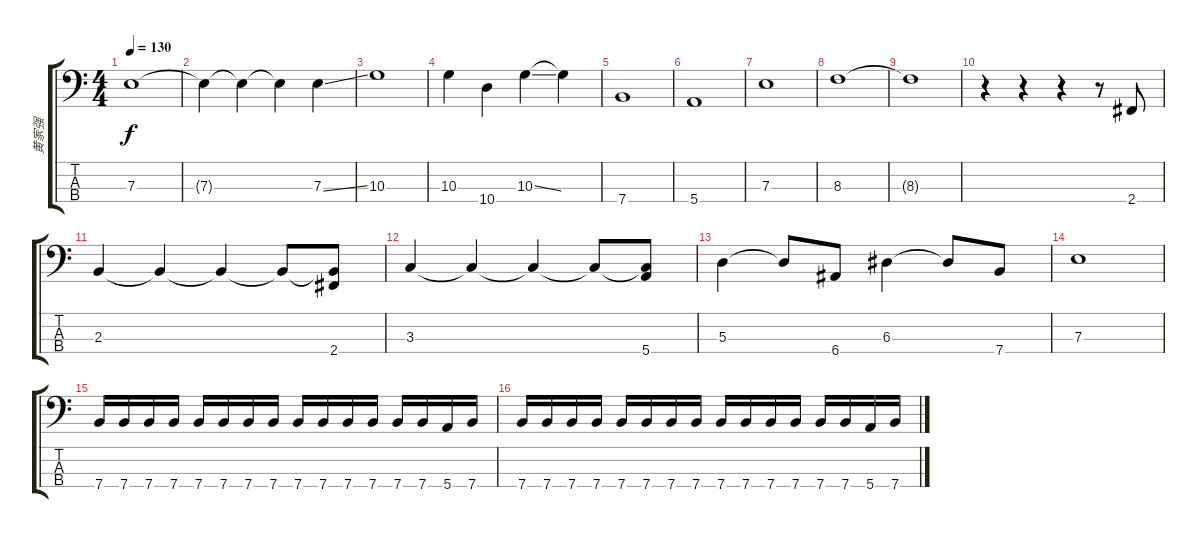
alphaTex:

\track ("黄家强" "黄家强") {instrument electricbassfinger}
\staff {score tabs}
\tuning (G2 D2 A1 E1) {hide}
\ts (4 4)
\tempo 130
\clef f4
\ks c
7.3.1{dy f} |
7.3{t}.4 7.3{t}.4 7.3{t}.4 7.3{ss}.4 |
10.3.1 |
10.3.4 10.4.4 10.3{ss}.4 10.3{t}.4 |
7.4.1 |
5.4.1 |
7.3.1 |
8.3.1 |
8.3{t}.1 |
r.4 r.4 r.4 r.8 2.4.8 |
2.3.4 2.3{t}.4 2.3{t}.4 2.3{t}.8 (2.3{t} 2.4).8 |
3.3.4 3.3{t}.4 3.3{t}.4 3.3{t}.8 (3.3{t} 5.4).8 |
5.3.4 5.3{t}.8 6.4.8 6.3.4 6.3{t}.8 7.4.8 |
7.3.1 |
7.4.16 7.4.16 7.4.16 7.4.16 7.4.16 7.4.16 7.4.16 7.4.16 7.4.16 7.4.16 7.4.16 7.4.16 7.4.16 7.4.16 5.4.16 7.4.16 |
7.4.16 7.4.16 7.4.16 7.4.16 7.4.16 7.4.16 7.4.16 7.4.16 7.4.16 7.4.16 7.4.16 7.4.16 7.4.16 7.4.16 5.4.16 7.4.16
